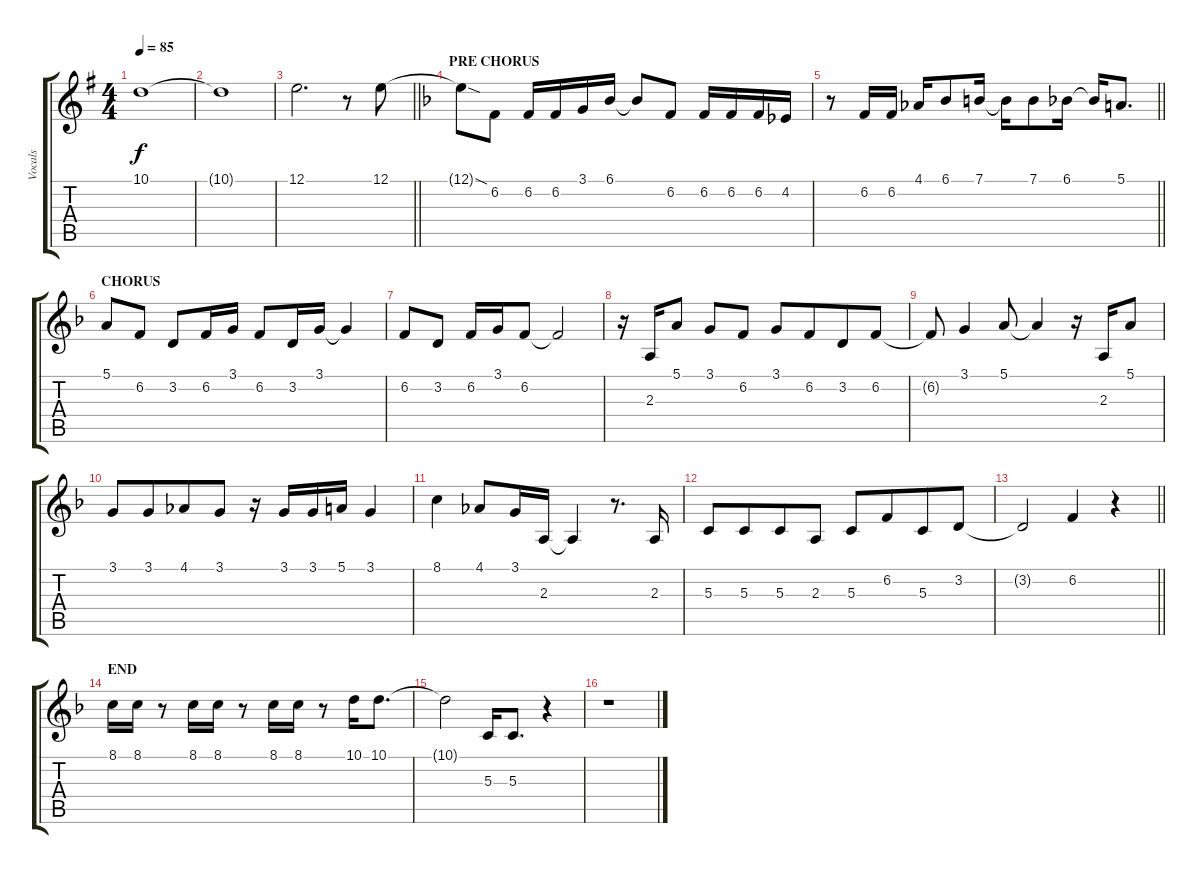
\track ("Vocals" "Vocals") {instrument harmonica}
\staff {score tabs}
\tuning (E4 B3 G3 D3 A2 D2) {hide}
\ts (4 4)
\tempo 85
\clef g2
\ks eminor
10.1{t}.1{dy f} |
10.1{t}.1 |
\barLineRight lightlight
12.1.2{d} r.8 12.1.8 |
\section ("" "PRE CHORUS")
\ks dminor
12.1{sod t}.8 6.2.8 6.2.16 6.2.16 3.1.16 6.1.16 6.1{t}.8 6.2.8 6.2.16 6.2.16 6.2.16 4.2.16 |
\barLineRight lightlight
r.8 6.2.16 6.2.16 4.1.16 6.1.8 7.1.16 7.1{t}.16 7.1.8 6.1.16 6.1{t}.16 5.1.8{d} |
\section ("" "CHORUS")
5.1.8 6.2.8 3.2.8 6.2.16 3.1.16 6.2.8 3.2.16 3.1.16 3.1{t}.4 |
6.2.8 3.2.8 6.2.16 3.1.16 6.2.8 6.2{t}.2 |
r.16 2.3.16 5.1.8 3.1.8 6.2.8 3.1.8 6.2.8{beam merge} 3.2.8 6.2.8 |
6.2{t}.8 3.1.4 5.1.8 5.1{t}.4 r.16 2.3.16 5.1.8 |
3.1.8 3.1.8{beam merge} 4.1.8 3.1.8 r.16 3.1.16 3.1.16 5.1.16 3.1.4 |
8.1.4 4.1.8 3.1.16 2.3.16 2.3{t}.4 r.8{d} 2.3.16 |
5.3.8 5.3.8{beam merge} 5.3.8 2.3.8 5.3.8 6.2.8{beam merge} 5.3.8 3.2.8 |
\barLineRight lightlight
3.2{t}.2 6.2.4 r.4 |
\section ("" "END")
8.1.16 8.1.16 r.8 8.1.16 8.1.16 r.8 8.1.16 8.1.16 r.8 10.1.16 10.1.8{d} |
10.1{t}.2 5.3.16 5.3.8{d} r.4 |
r.1
